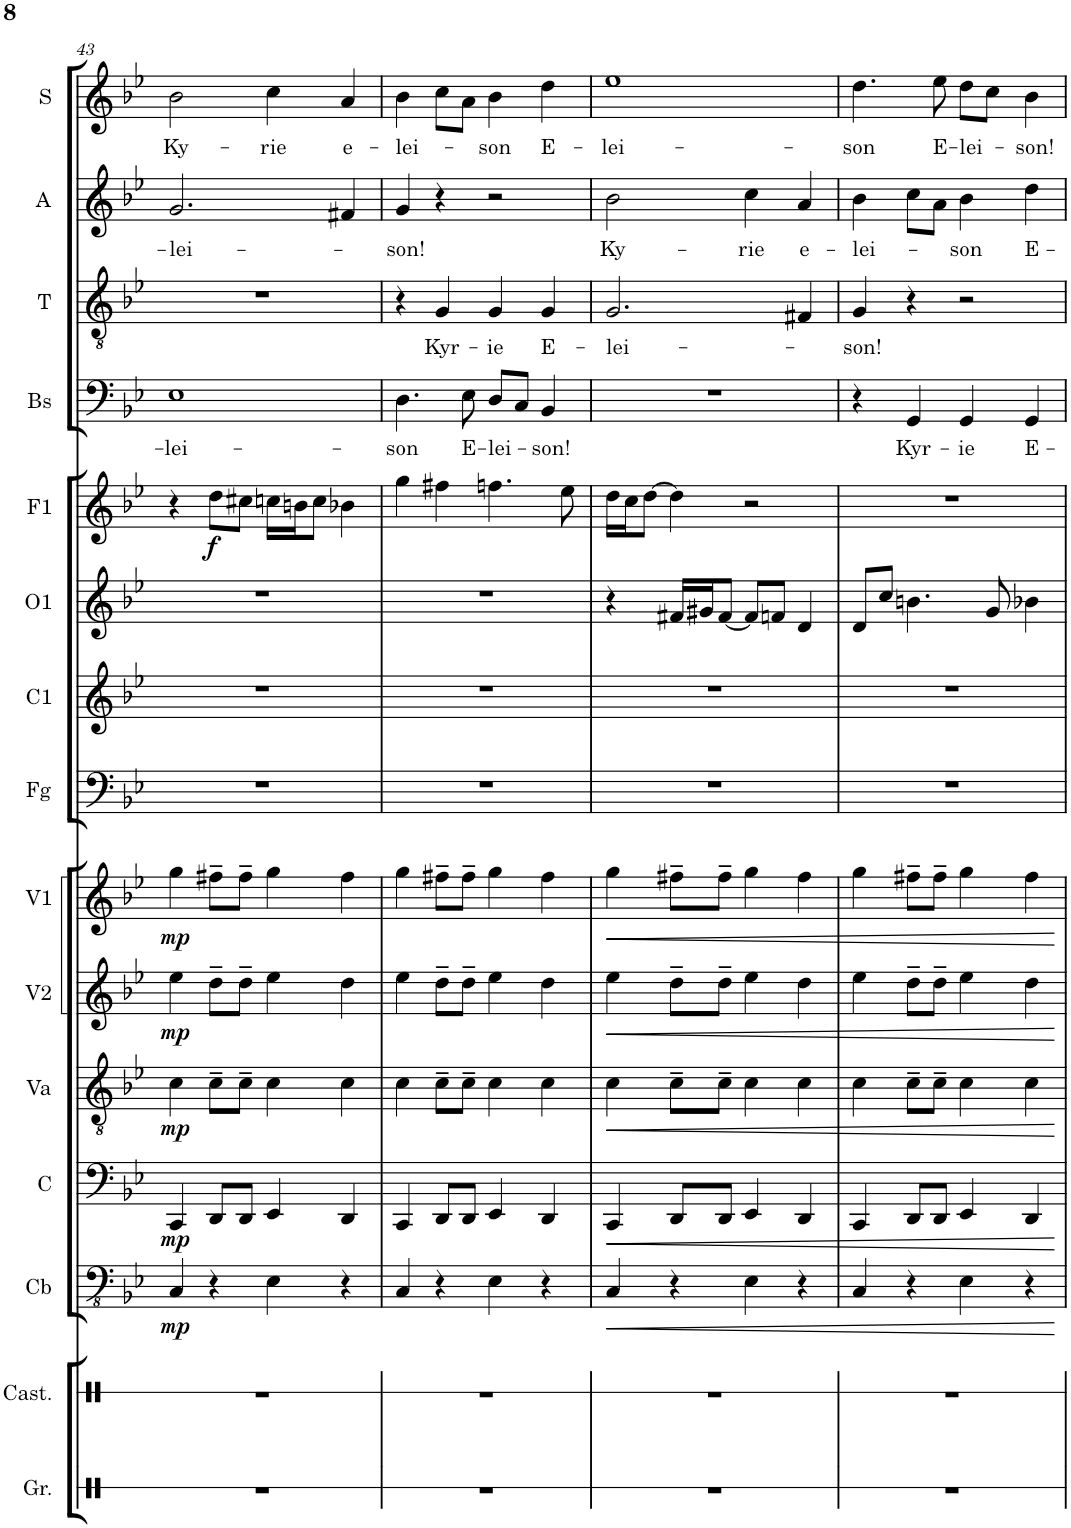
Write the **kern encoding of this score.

**kern	**kern	**kern	**dynam	**kern	**dynam	**kern	**dynam	**kern	**dynam	**kern	**dynam	**kern	**kern	**kern	**kern	**dynam	**kern	**text	**kern	**text	**kern	**text	**kern	**text
*part15	*part14	*part13	*part13	*part12	*part12	*part11	*part11	*part10	*part10	*part9	*part9	*part8	*part7	*part6	*part5	*part5	*part4	*part4	*part3	*part3	*part2	*part2	*part1	*part1
*staff15	*staff14	*staff13	*staff13	*staff12	*staff12	*staff11	*staff11	*staff10	*staff10	*staff9	*staff9	*staff8	*staff7	*staff6	*staff5	*staff5	*staff4	*staff4	*staff3	*staff3	*staff2	*staff2	*staff1	*staff1
*I"Grancassa	*I"Castagnette	*I"Cb	*	*I"C	*	*I"Va	*	*I"V2	*	*I"V1	*	*I"Fg	*I"C1	*I"O1	*I"F1	*	*I"Bs	*	*I"T	*	*I"A	*	*I"S	*
*I'Gr.	*I'Cast.	*I'Cb	*	*I'C	*	*I'Va	*	*I'V2	*	*I'V1	*	*I'Fg	*I'C1	*I'O1	*I'F1	*	*I'Bs	*	*I'T	*	*I'A	*	*I'S	*
!!LO:PB:g=z
*clefX	*clefX	*clefFv4	*	*clefF4	*	*clefGv2	*	*clefG2	*	*clefG2	*	*clefF4	*clefG2	*clefG2	*clefG2	*	*clefF4	*	*clefGv2	*	*clefG2	*	*clefG2	*
*	*	*	*	*	*	*	*	*	*	*	*	*	*Trd1c2	*	*	*	*	*	*	*	*	*	*	*
*k[]	*k[]	*k[b-e-]	*	*k[b-e-]	*	*k[b-e-]	*	*k[b-e-]	*	*k[b-e-]	*	*k[b-e-]	*k[b-e-]	*k[b-e-]	*k[b-e-]	*	*k[b-e-]	*	*k[b-e-]	*	*k[b-e-]	*	*k[b-e-]	*
*M4/4	*M4/4	*M4/4	*	*M4/4	*	*M4/4	*	*M4/4	*	*M4/4	*	*M4/4	*M4/4	*M4/4	*M4/4	*	*M4/4	*	*M4/4	*	*M4/4	*	*M4/4	*
=43	=43	=43	=43	=43	=43	=43	=43	=43	=43	=43	=43	=43	=43	=43	=43	=43	=43	=43	=43	=43	=43	=43	=43	=43
!	!	!	!LO:DY:b	!	!LO:DY:b	!	!LO:DY:b	!	!LO:DY:b	!	!LO:DY:b	!	!	!	!	!	!	!LO:LY:b	!	!	!	!LO:LY:b	!	!LO:LY:b
1r	1r	4CC/	mp	4CC/	mp	4c\	mp	4ee-\	mp	4gg\	mp	1r	1r	1r	4r	.	1E-	-lei-	1r	.	2.g/	-lei-	2b-\	Ky-
!	!	!	!	!	!	!	!	!	!	!	!	!	!	!	!	!LO:DY:b	!	!	!	!	!	!	!	!
.	.	4r	.	8DD/L	.	8c~\L	.	8dd~\L	.	8ff#X~\L	.	.	.	.	8dd\L	f	.	.	.	.	.	.	.	.
.	.	.	.	8DD/J	.	8c~\J	.	8dd~\J	.	8ff#~\J	.	.	.	.	8cc#X\J	.	.	.	.	.	.	.	.	.
!	!	!	!	!	!	!	!	!	!	!	!	!	!	!	!	!	!	!	!	!	!	!	!	!LO:LY:b
.	.	4EE-\	.	4EE-/	.	4c\	.	4ee-\	.	4gg\	.	.	.	.	16ccn\LL	.	.	.	.	.	.	.	4cc\	-rie
.	.	.	.	.	.	.	.	.	.	.	.	.	.	.	16bn\J	.	.	.	.	.	.	.	.	.
.	.	.	.	.	.	.	.	.	.	.	.	.	.	.	8cc\J	.	.	.	.	.	.	.	.	.
!	!	!	!	!	!	!	!	!	!	!	!	!	!	!	!	!	!	!	!	!	!	!	!	!LO:LY:b
.	.	4r	.	4DD/	.	4c\	.	4dd\	.	4ff#\	.	.	.	.	4b-X\	.	.	.	.	.	4f#X/	.	4a/	e-
=44	=44	=44	=44	=44	=44	=44	=44	=44	=44	=44	=44	=44	=44	=44	=44	=44	=44	=44	=44	=44	=44	=44	=44	=44
!	!	!	!	!	!	!	!	!	!	!	!	!	!	!	!	!	!	!LO:LY:b	!	!	!	!LO:LY:b	!	!LO:LY:b
1r	1r	4CC/	.	4CC/	.	4c\	.	4ee-\	.	4gg\	.	1r	1r	1r	4gg\	.	4.D\	-son	4r	.	4g/	-son!	4b-\	-lei-
!	!	!	!	!	!	!	!	!	!	!	!	!	!	!	!	!	!	!	!	!LO:LY:b	!	!	!	!
.	.	4r	.	8DD/L	.	8c~\L	.	8dd~\L	.	8ff#X~\L	.	.	.	.	4ff#X\	.	.	.	4G/	Kyr-	4r	.	8cc\L	.
!	!	!	!	!	!	!	!	!	!	!	!	!	!	!	!	!	!	!LO:LY:b	!	!	!	!	!	!
.	.	.	.	8DD/J	.	8c~\J	.	8dd~\J	.	8ff#~\J	.	.	.	.	.	.	8E-\	E-	.	.	.	.	8a\J	.
!	!	!	!	!	!	!	!	!	!	!	!	!	!	!	!	!	!	!LO:LY:b	!	!LO:LY:b	!	!	!	!LO:LY:b
.	.	4EE-\	.	4EE-/	.	4c\	.	4ee-\	.	4gg\	.	.	.	.	4.ffn\	.	8D/L	-lei-	4G/	-ie	2r	.	4b-\	son
.	.	.	.	.	.	.	.	.	.	.	.	.	.	.	.	.	8C/J	.	.	.	.	.	.	.
!	!	!	!	!	!	!	!	!	!	!	!	!	!	!	!	!	!	!LO:LY:b	!	!LO:LY:b	!	!	!	!LO:LY:b
.	.	4r	.	4DD/	.	4c\	.	4dd\	.	4ff#\	.	.	.	.	.	.	4BB-/	-son!	4G/	E-	.	.	4dd\	-E-
.	.	.	.	.	.	.	.	.	.	.	.	.	.	.	8ee-\	.	.	.	.	.	.	.	.	.
=45	=45	=45	=45	=45	=45	=45	=45	=45	=45	=45	=45	=45	=45	=45	=45	=45	=45	=45	=45	=45	=45	=45	=45	=45
!	!	!	!LO:HP:b	!	!LO:HP:b	!	!LO:HP:b	!	!LO:HP:b	!	!LO:HP:b	!	!	!	!	!	!	!	!	!LO:LY:b	!	!LO:LY:b	!	!LO:LY:b
1r	1r	4CC/	<	4CC/	<	4c\	<	4ee-\	<	4gg\	<	1r	1r	4r	16dd\LL	.	1r	.	2.G/	-lei-	2b-\	Ky-	1ee-	-lei-
.	.	.	.	.	.	.	.	.	.	.	.	.	.	.	16cc\J	.	.	.	.	.	.	.	.	.
.	.	.	.	.	.	.	.	.	.	.	.	.	.	.	[8dd\J	.	.	.	.	.	.	.	.	.
.	.	4r	.	8DD/L	.	8c~\L	.	8dd~\L	.	8ff#X~\L	.	.	.	16f#X/LL	4dd\]	.	.	.	.	.	.	.	.	.
.	.	.	.	.	.	.	.	.	.	.	.	.	.	16g#X/J	.	.	.	.	.	.	.	.	.	.
.	.	.	.	8DD/J	.	8c~\J	.	8dd~\J	.	8ff#~\J	.	.	.	[8f#/J	.	.	.	.	.	.	.	.	.	.
!	!	!	!	!	!	!	!	!	!	!	!	!	!	!	!	!	!	!	!	!	!	!LO:LY:b	!	!
.	.	4EE-\	.	4EE-/	.	4c\	.	4ee-\	.	4gg\	.	.	.	8f#/L]	2r	.	.	.	.	.	4cc\	-rie	.	.
.	.	.	.	.	.	.	.	.	.	.	.	.	.	8fn/J	.	.	.	.	.	.	.	.	.	.
!	!	!	!	!	!	!	!	!	!	!	!	!	!	!	!	!	!	!	!	!	!	!LO:LY:b	!	!
.	.	4r	.	4DD/	.	4c\	.	4dd\	.	4ff#\	.	.	.	4d/	.	.	.	.	4F#X/	.	4a/	e-	.	.
=46	=46	=46	=46	=46	=46	=46	=46	=46	=46	=46	=46	=46	=46	=46	=46	=46	=46	=46	=46	=46	=46	=46	=46	=46
!	!	!	!	!	!	!	!	!	!	!	!	!	!	!	!	!	!	!	!	!LO:LY:b	!	!LO:LY:b	!	!LO:LY:b
1r	1r	4CC/	.	4CC/	.	4c\	.	4ee-\	.	4gg\	.	1r	1r	8d/L	1r	.	4r	.	4G/	-son!	4b-\	-lei-	4.dd\	-son
.	.	.	.	.	.	.	.	.	.	.	.	.	.	8cc/J	.	.	.	.	.	.	.	.	.	.
!	!	!	!	!	!	!	!	!	!	!	!	!	!	!	!	!	!	!LO:LY:b	!	!	!	!	!	!
.	.	4r	.	8DD/L	.	8c~\L	.	8dd~\L	.	8ff#X~\L	.	.	.	4.bn\	.	.	4GG/	Kyr-	4r	.	8cc\L	.	.	.
!	!	!	!	!	!	!	!	!	!	!	!	!	!	!	!	!	!	!	!	!	!	!	!	!LO:LY:b
.	.	.	.	8DD/J	.	8c~\J	.	8dd~\J	.	8ff#~\J	.	.	.	.	.	.	.	.	.	.	8a\J	.	8ee-\	E-
!	!	!	!	!	!	!	!	!	!	!	!	!	!	!	!	!	!	!LO:LY:b	!	!	!	!LO:LY:b	!	!LO:LY:b
.	.	4EE-\	.	4EE-/	.	4c\	.	4ee-\	.	4gg\	.	.	.	.	.	.	4GG/	-ie	2r	.	4b-\	son	8dd\L	-lei-
.	.	.	.	.	.	.	.	.	.	.	.	.	.	8g/	.	.	.	.	.	.	.	.	8cc\J	.
!	!	!	!	!	!	!	!	!	!	!	!	!	!	!	!	!	!	!LO:LY:b	!	!	!	!LO:LY:b	!	!LO:LY:b
.	.	4r	.	4DD/	.	4c\	.	4dd\	.	4ff#\	.	.	.	4b-X\	.	.	4GG/	E-	.	.	4dd\	-E-	4b-\	-son!
.	.	.	[	.	[	.	[	.	[	.	[	.	.	.	.	.	.	.	.	.	.	.	.	.
=	=	=	=	=	=	=	=	=	=	=	=	=	=	=	=	=	=	=	=	=	=	=	=	=
*-	*-	*-	*-	*-	*-	*-	*-	*-	*-	*-	*-	*-	*-	*-	*-	*-	*-	*-	*-	*-	*-	*-	*-	*-
